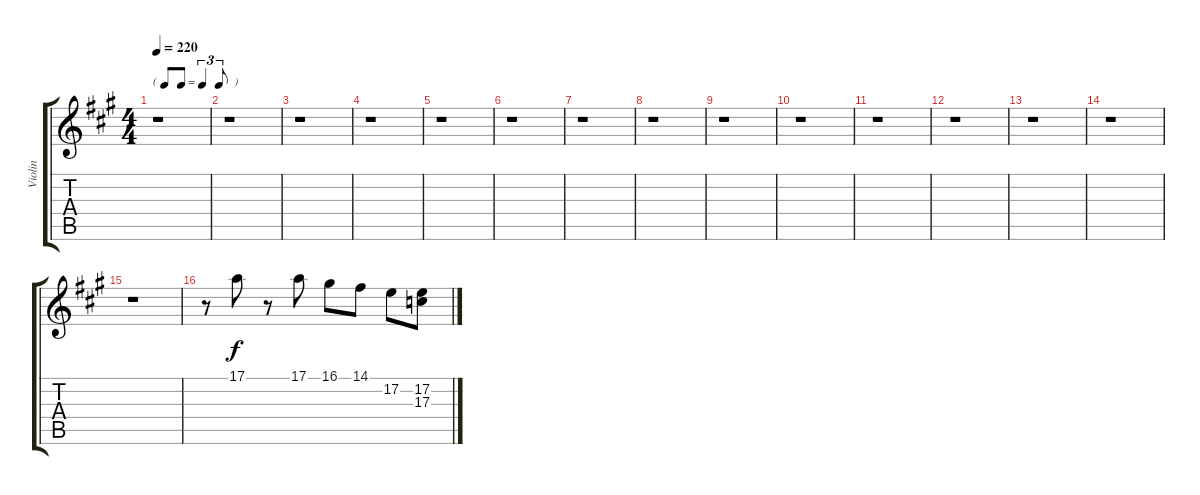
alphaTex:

\track ("Violin" "Violin") {instrument violin}
\staff {score tabs}
\tuning (E4 B3 G3 D3 A2 E2) {hide}
\ts (4 4)
\tf triplet8th
\tempo 220
\clef g2
\ks a
r.1{dy f} |
r.1 |
r.1 |
r.1 |
r.1 |
r.1 |
r.1 |
r.1 |
r.1 |
r.1 |
r.1 |
r.1 |
r.1 |
r.1 |
r.1 |
r.8 17.1.8 r.8 17.1.8 16.1.8 14.1.8 17.2.8 (17.2 17.3{sl}).8
